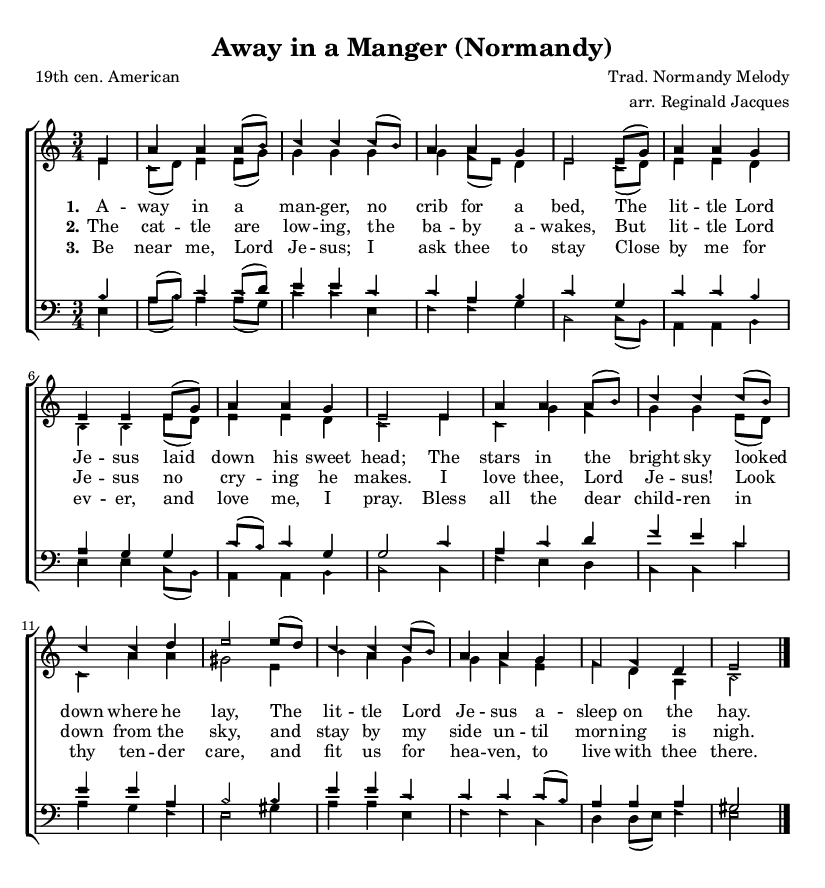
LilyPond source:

\header {
  filename = "away_in_a_manger_2.ly"
  poet = "19th cen. American"
  title  = "Away in a Manger (Normandy)"
  composer = "Trad. Normandy Melody"
  arranger = "arr. Reginald Jacques"
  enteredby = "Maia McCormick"
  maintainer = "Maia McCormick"
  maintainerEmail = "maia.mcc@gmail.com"
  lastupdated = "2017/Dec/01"
}

\version "2.14.2"
\include "header.ly"

global= {
  \preamble
  \time 3/4
  \key c \major
  \set Timing.beamExceptions = #'()
  \set Timing.baseMoment = #(ly:make-moment 1/4)
}

sop = \context Voice = "sop" \relative c' {
  \voiceOne
  \global
  \partial 4 e4 |
  a a a8( b) | c4 c c8( b) | a4 a g | e2 e8( g) |
  a4 a g | e e e8( g) | a4 a g | e2 e4 |
  a a a8( b) | c4 c c8( b) | c4 c d | e2 e8( d ) |
  c4 c c8( b) | a4 a g | f f d | e2 \bar "|."
}

alto=\context Voice = "alto" \relative c' {
  \voiceTwo
  \global
  \partial 4 e4 |
  c8( d) e4 e8( g) | g4 g g | g f8( e) d4 | e2 c8( d) |
  e4 e d | b b e8( d) | e4 e d | c2 e4 |
  c g' f | g g e8( d) | c4 a' a | gis2 e4 |
  b' a g | g f e | f d a | b2
}

tenor = \context Voice = "tenor" \relative c' {
  \voiceOne
  \global
  \partial 4 b4 |
  a8( b) c4 c8( d) | e4 e c | c a b | c2 g4 |
  c c b | a g g | c8( b) c4 g | g2 c4 |
  a c d | f e c | e e a, | b2 b4 |
  e e c | c c c8( b) | a4 a a | gis2
}

bass = \context Voice = "bass" \relative c {
  \voiceTwo
  \global
  \partial 4 e4 |
  a8( b) a4 a8( g) | c4 c e, | f f g | c,2 c8( b) |
  a4 a b | e e c8( b) | a4 a b | c2 c4 |
  f e d | c c c' | a g f | e2 gis4 |
  a a e | f f c | d d8( e) f4 | e2
}

stanzaa = \lyricmode {
  A -- way in a man -- ger,
  no crib for a bed,
  The lit -- tle Lord Je -- sus
  laid down his sweet head;
  The stars in the bright sky looked
  down where he lay,
  The lit -- tle Lord Je -- sus
  a -- sleep on the hay.
}

stanzab = \lyricmode {
  The cat -- tle are low -- ing,
  the ba -- by a -- wakes,
  But lit -- tle Lord Je -- sus
  no cry -- ing he makes.
  I love thee, Lord Je -- sus!
  Look down from the sky,
  and stay by my side un -- til
  morn -- ing is nigh.
}

stanzac = \lyricmode {
  Be near me, Lord Je -- sus;
  I ask thee to stay
  Close by me for ev -- er,
  and love me, I pray.
  Bless all the dear child -- ren
  in thy ten -- der care,
  and fit us for hea -- ven,
  to live with thee there.
}

\score {
  \context ChoirStaff <<
    \unset ChoirStaff.melismaBusyProperties
    \context Staff ="upper"  { \clef "G" <<
      \sop
      \alto
    >>}

    \lyricsto "sop" \context Lyrics = "stanza-1" {
      \set stanza = "1."
      \stanzaa }
    \lyricsto "sop" \context Lyrics = "stanza-2" {
      \set stanza = "2."
      \stanzab }
    \lyricsto "sop" \context Lyrics = "stanza-3" {
      \set stanza = "3."
      \stanzac }

    \context Staff = "lower"  { \clef "F"<<
      \tenor
      \bass
    >>}
  >>
}
